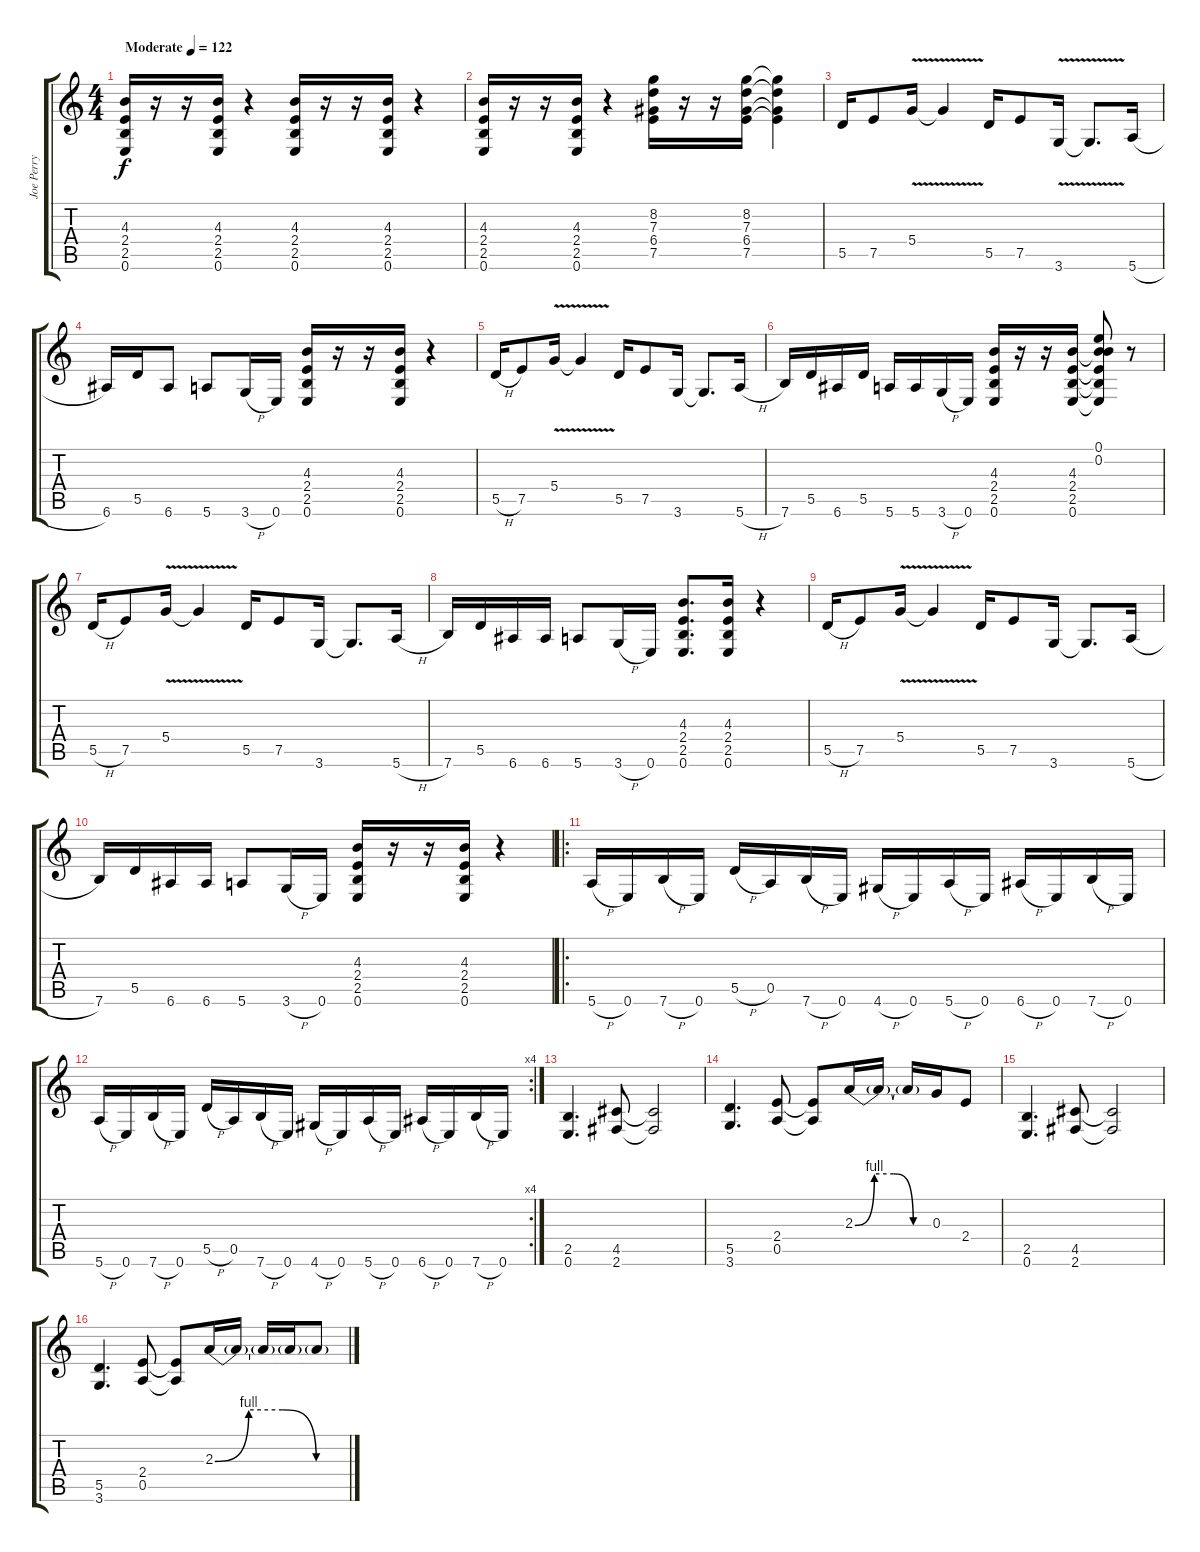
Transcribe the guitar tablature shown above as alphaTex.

\track ("Joe Perry" "Joe Perry") {instrument overdrivenguitar}
\staff {score tabs}
\tuning (E4 B3 G3 D3 A2 E2) {hide}
\ts (4 4)
\tempo (122 "Moderate")
\clef g2
\ks c
(4.3 2.4 2.5 0.6).16{dy f instrument overdrivenguitar} r.16 r.16 (4.3 2.4 2.5 0.6).16 r.4 (4.3 2.4 2.5 0.6).16 r.16 r.16 (4.3 2.4 2.5 0.6).16 r.4 |
(4.3 2.4 2.5 0.6).16 r.16 r.16 (4.3 2.4 2.5 0.6).16 r.4 (8.2 7.3 6.4 7.5).16 r.16 r.16 (8.2 7.3 6.4 7.5).16 (8.2{t} 7.3{t} 6.4{t} 7.5{t}).4 |
5.5.16 7.5.8 5.4{v}.16 5.4{t}.4 5.5.16 7.5.8 3.6{v}.16 3.6{t}.8{d} 5.6{h}.16 |
6.6.16 5.5.16 6.6.8 5.6.8 3.6{h}.16 0.6.16 (4.3 2.4 2.5 0.6).16 r.16 r.16 (4.3 2.4 2.5 0.6).16 r.4 |
5.5{h}.16 7.5.8 5.4{v}.16 5.4{t}.4 5.5.16 7.5.8 3.6.16 3.6{t}.8{d} 5.6{h}.16 |
7.6.16 5.5.16 6.6.16 5.5.16 5.6.16 5.6.16 3.6{h}.16 0.6.16 (4.3 2.4 2.5 0.6).16 r.16 r.16 (4.3 2.4 2.5 0.6).16 (0.1 0.2 4.3{t} 2.4{t} 2.5{t} 0.6{t}).8 r.8 |
5.5{h}.16 7.5.8 5.4{v}.16 5.4{t}.4 5.5.16 7.5.8 3.6.16 3.6{t}.8{d} 5.6{h}.16 |
7.6.16 5.5.16 6.6.16 6.6.16 5.6.8 3.6{h}.16 0.6.16 (4.3 2.4 2.5 0.6).8{d} (4.3 2.4 2.5 0.6).16 r.4 |
5.5{h}.16 7.5.8 5.4{v}.16 5.4{t}.4 5.5.16 7.5.8 3.6.16 3.6{t}.8{d} 5.6{h}.16 |
7.6.16 5.5.16 6.6.16 6.6.16 5.6.8 3.6{h}.16 0.6.16 (4.3 2.4 2.5 0.6).16 r.16 r.16 (4.3 2.4 2.5 0.6).16 r.4 |
\ro
5.6{h}.16 0.6.16 7.6{h}.16 0.6.16 5.5{h}.16 0.5.16 7.6{h}.16 0.6.16 4.6{h}.16 0.6.16 5.6{h}.16 0.6.16 6.6{h}.16 0.6.16 7.6{h}.16 0.6.16 |
\rc 4
5.6{h}.16 0.6.16 7.6{h}.16 0.6.16 5.5{h}.16 0.5.16 7.6{h}.16 0.6.16 4.6{h}.16 0.6.16 5.6{h}.16 0.6.16 6.6{h}.16 0.6.16 7.6{h}.16 0.6.16 |
(2.5 0.6).4{d} (4.5 2.6).8 (4.5{t} 2.6{t}).2 |
(5.5 3.6).4{d} (2.4 0.5).8 (2.4{t} 0.5{t}).8 2.3{be (custom 0 0 15 4 30 4 45 0 60 0)}.16 2.3{t}.16 2.3{t}.16 0.3.16 2.4.8 |
(2.5 0.6).4{d} (4.5 2.6).8 (4.5{t} 2.6{t}).2 |
(5.5 3.6).4{d} (2.4 0.5).8 (2.4{t} 0.5{t}).8 2.3{be (custom 0 0 15 4 30 4 45 0 60 0)}.16 2.3{t}.16 2.3{t}.16 2.3{t}.16 2.3{t}.8
